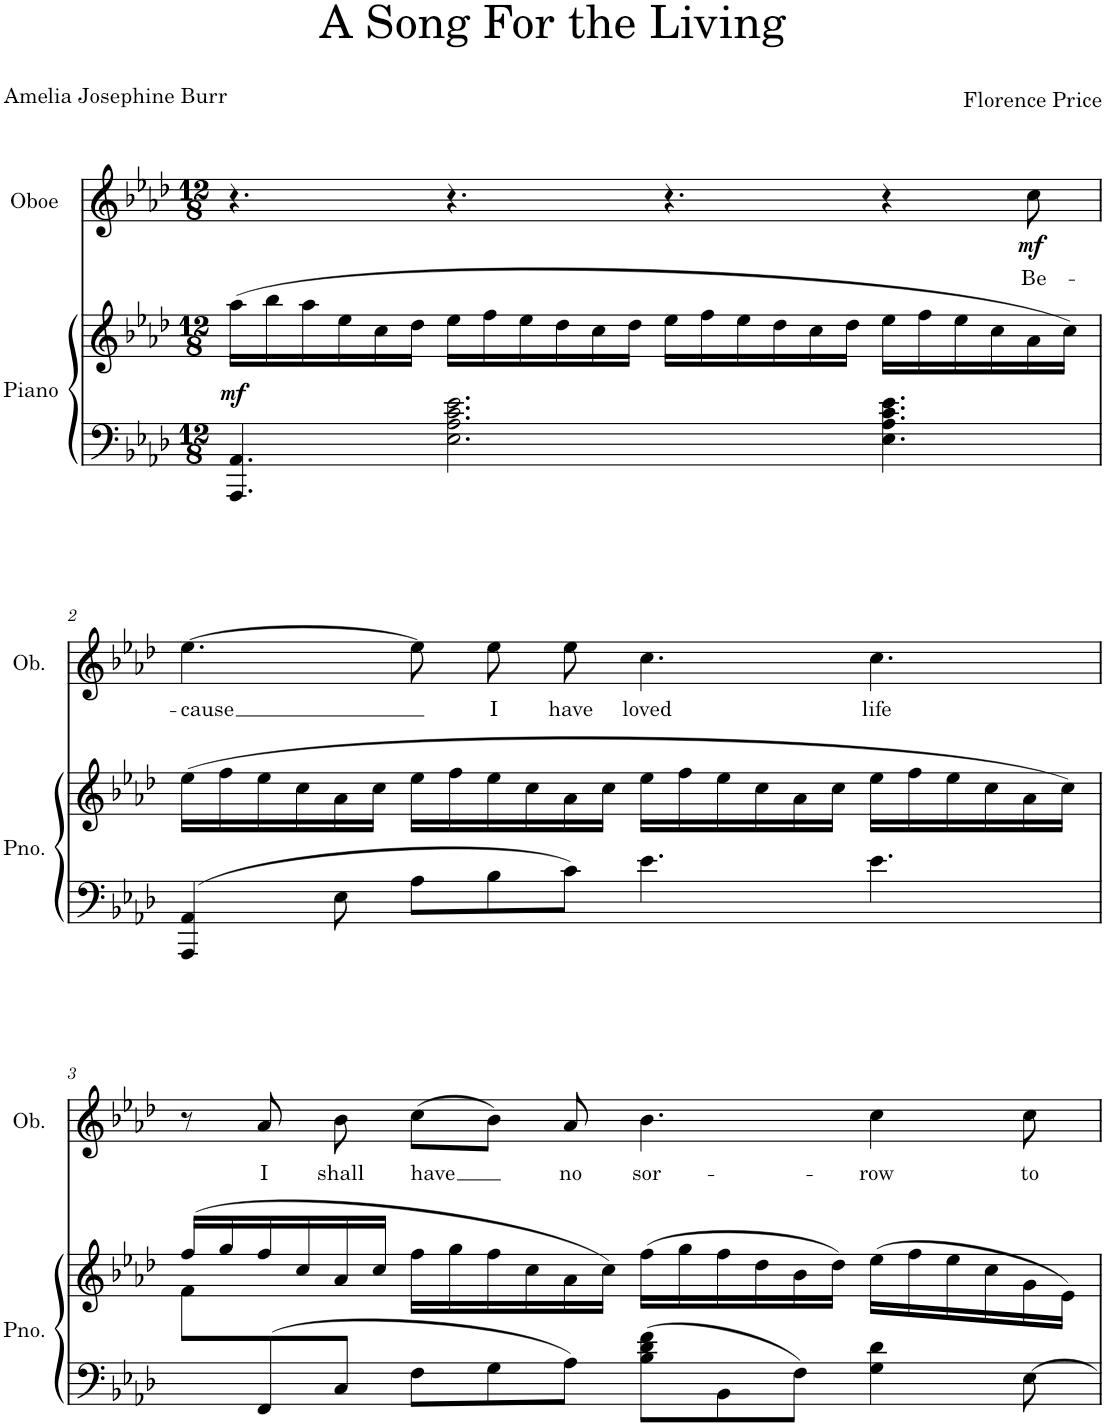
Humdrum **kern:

**kern	**kern	**dynam	**kern	**text	**dynam
*part2	*part2	*part2	*part1	*part1	*part1
*staff3	*staff2	*staff2/3	*staff1	*staff1	*staff1
*I"Piano	*	*	*I"Oboe	*	*
*I'Pno.	*	*	*I'Ob.	*	*
*clefF4	*clefG2	*	*clefG2	*	*
*k[b-e-a-d-]	*k[b-e-a-d-]	*	*k[b-e-a-d-]	*	*
*M12/8	*M12/8	*	*M12/8	*	*
=1	=1	=1	=1	=1	=1
!	!	!LO:DY:b	!	!	!
4.AAA-/ 4.AA-/	(16aa-\LL	mf	4.r	.	.
.	16bb-\	.	.	.	.
.	16aa-\	.	.	.	.
.	16ee-\	.	.	.	.
.	16cc\	.	.	.	.
.	16dd-\JJ	.	.	.	.
2.E-\ 2.A-\ 2.c\ 2.e-\	16ee-\LL	.	4.r	.	.
.	16ff\	.	.	.	.
.	16ee-\	.	.	.	.
.	16dd-\	.	.	.	.
.	16cc\	.	.	.	.
.	16dd-\JJ	.	.	.	.
.	16ee-\LL	.	4.r	.	.
.	16ff\	.	.	.	.
.	16ee-\	.	.	.	.
.	16dd-\	.	.	.	.
.	16cc\	.	.	.	.
.	16dd-\JJ	.	.	.	.
4.E-\ 4.A-\ 4.c\ 4.e-\	16ee-\LL	.	4r	.	.
.	16ff\	.	.	.	.
.	16ee-\	.	.	.	.
.	16cc\	.	.	.	.
!	!	!	!	!LO:LY:b	!LO:DY:b
.	16a-\	.	8cc\	Be-	mf
.	16cc\JJ)	.	.	.	.
!!LO:LB:g=z
=2	=2	=2	=2	=2	=2
!	!	!	!	!LO:LY:b	!
4AAA-/ 4AA-/	(16ee-\LL	.	[4.ee-\	-cause	.
.	16ff\	.	.	.	.
.	16ee-\	.	.	.	.
.	16cc\	.	.	.	.
8E-\	16a-\	.	.	.	.
.	16cc\JJ	.	.	.	.
8A-\L	16ee-\LL	.	8ee-\]	.	.
.	16ff\	.	.	.	.
!	!	!	!	!LO:LY:b	!
8B-\	16ee-\	.	8ee-\	I	.
.	16cc\	.	.	.	.
!	!	!	!	!LO:LY:b	!
8c\J	16a-\	.	8ee-\	have	.
.	16cc\JJ	.	.	.	.
!	!	!	!	!LO:LY:b	!
4.e-\	16ee-\LL	.	4.cc\	loved	.
.	16ff\	.	.	.	.
.	16ee-\	.	.	.	.
.	16cc\	.	.	.	.
.	16a-\	.	.	.	.
.	16cc\JJ	.	.	.	.
!	!	!	!	!LO:LY:b	!
4.e-\	16ee-\LL	.	4.cc\	life	.
.	16ff\	.	.	.	.
.	16ee-\	.	.	.	.
.	16cc\	.	.	.	.
.	16a-\	.	.	.	.
.	16cc\JJ)	.	.	.	.
!!LO:LB:g=z
=3	=3	=3	=3	=3	=3
*	*^	*	*	*	*
8ryy	(16ff/LL	8f\L	.	8r	.	.
.	16gg/	.	.	.	.	.
!	!	!	!	!	!LO:LY:b	!
8FF/	16ff/	1ryy	.	8a-/	I	.
.	16cc/	.	.	.	.	.
!	!	!	!	!	!LO:LY:b	!
8C/J	16a-/	.	.	8b-\	shall	.
.	16cc/JJ	.	.	.	.	.
!	!	!	!	!	!LO:LY:b	!
8F\L	16ff\LL	.	.	(8cc\L	have	.
.	16gg\	.	.	.	.	.
8G\	16ff\	.	.	8b-\J)	.	.
.	16cc\	.	.	.	.	.
!	!	!	!	!	!LO:LY:b	!
8A-\J	16a-\	.	.	8a-/	no	.
.	16cc\JJ)	.	.	.	.	.
!	!	!	!	!	!LO:LY:b	!
8B-\ 8d-\ 8f\L	(16ff\LL	.	.	4.b-\	sor-	.
.	16gg\	.	.	.	.	.
8BB-\	16ff\	.	.	.	.	.
.	16dd-\	.	.	.	.	.
8F\J	16b-\	.	.	.	.	.
.	16dd-\JJ)	.	.	.	.	.
!	!	!	!	!	!LO:LY:b	!
4G\ 4d-\	(16ee-\LL	4.ryy	.	4cc\	-row	.
.	16ff\	.	.	.	.	.
.	16ee-\	.	.	.	.	.
.	16cc\	.	.	.	.	.
!	!	!	!	!	!LO:LY:b	!
[8E-\	16g\	.	.	8cc\	to	.
.	16e-\JJ)	.	.	.	.	.
*	*v	*v	*	*	*	*
=	=	=	=	=	=
*-	*-	*-	*-	*-	*-
